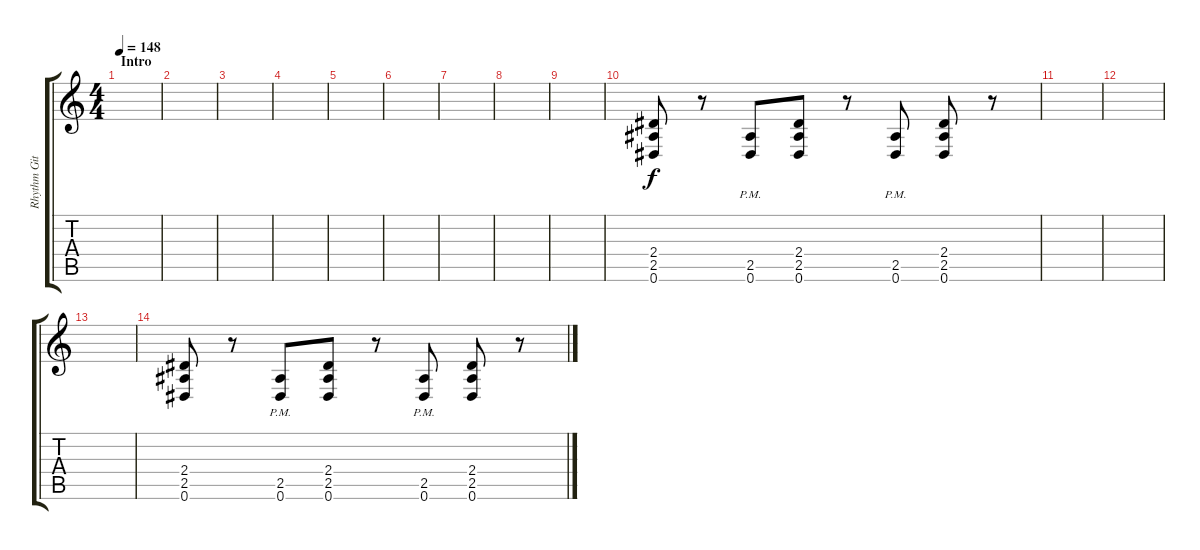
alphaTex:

\track ("Rhythm Git" "Rhythm Git") {instrument distortionguitar}
\staff {score tabs}
\tuning (Eb4 Bb3 Gb3 Db3 Ab2 Eb2) {hide}
\ts (4 4)
\section ("" "Intro")
\tempo 148
\clef g2
\ks c
|
|
|
|
|
|
|
|
|
(2.4 2.5 0.6).8 r.8 (2.5{pm} 0.6{pm}).8 (2.4 2.5 0.6).8 r.8 (2.5{pm} 0.6{pm}).8 (2.4 2.5 0.6).8 r.8 |
|
|
|
(2.4 2.5 0.6).8 r.8 (2.5{pm} 0.6{pm}).8 (2.4 2.5 0.6).8 r.8 (2.5{pm} 0.6{pm}).8 (2.4 2.5 0.6).8 r.8
